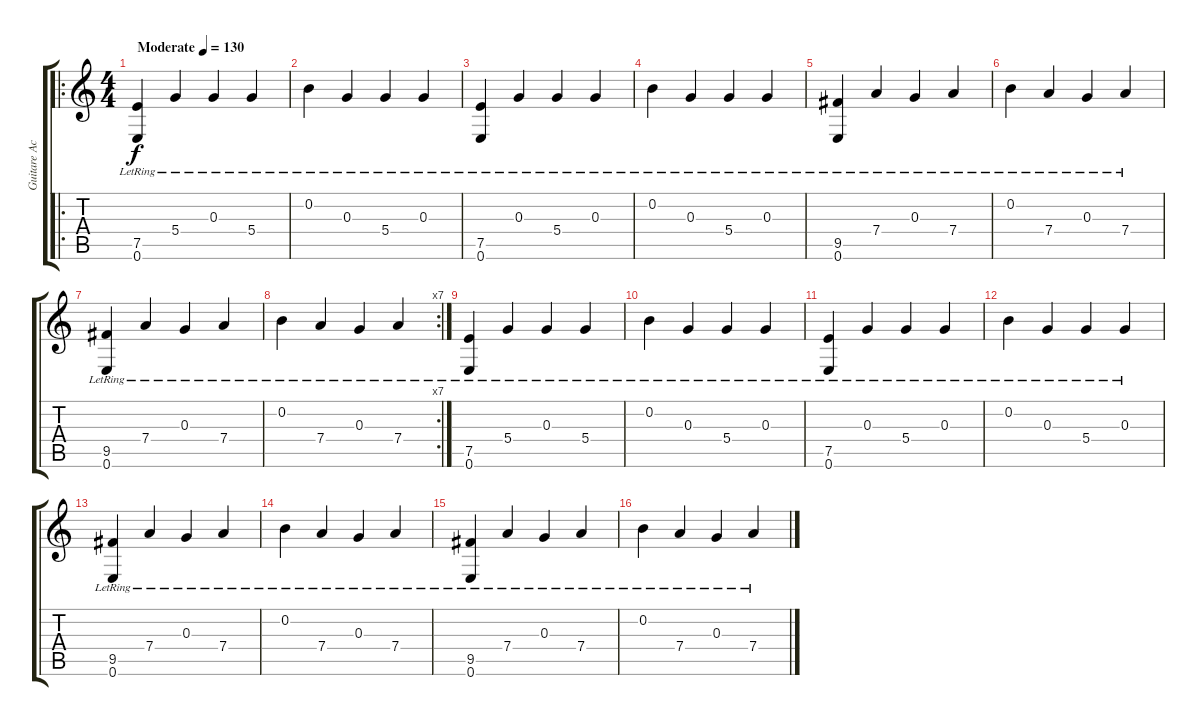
\track ("Guitare Acoustique" "Guitare Ac") {instrument acousticguitarnylon}
\staff {score tabs}
\tuning (E4 B3 G3 D3 A2 E2) {hide}
\ro
\ts (4 4)
\tempo (130 "Moderate")
\clef g2
\ks c
(7.5{lr} 0.6{lr}).4{dy f instrument acousticguitarnylon} 5.4{lr}.4 0.3{lr}.4 5.4{lr}.4 |
0.2{lr}.4 0.3{lr}.4 5.4{lr}.4 0.3{lr}.4 |
(7.5{lr} 0.6{lr}).4 0.3{lr}.4 5.4{lr}.4 0.3{lr}.4 |
0.2{lr}.4 0.3{lr}.4 5.4{lr}.4 0.3{lr}.4 |
(9.5{lr} 0.6{lr}).4 7.4{lr}.4 0.3{lr}.4 7.4{lr}.4 |
0.2{lr}.4 7.4{lr}.4 0.3{lr}.4 7.4{lr}.4 |
(9.5{lr} 0.6{lr}).4 7.4{lr}.4 0.3{lr}.4 7.4{lr}.4 |
\rc 7
0.2{lr}.4 7.4{lr}.4 0.3{lr}.4 7.4{lr}.4 |
(7.5{lr} 0.6{lr}).4 5.4{lr}.4 0.3{lr}.4 5.4{lr}.4 |
0.2{lr}.4 0.3{lr}.4 5.4{lr}.4 0.3{lr}.4 |
(7.5{lr} 0.6{lr}).4 0.3{lr}.4 5.4{lr}.4 0.3{lr}.4 |
0.2{lr}.4 0.3{lr}.4 5.4{lr}.4 0.3{lr}.4 |
(9.5{lr} 0.6{lr}).4{volume 0} 7.4{lr}.4 0.3{lr}.4 7.4{lr}.4 |
0.2{lr}.4 7.4{lr}.4 0.3{lr}.4 7.4{lr}.4 |
(9.5{lr} 0.6{lr}).4 7.4{lr}.4 0.3{lr}.4 7.4{lr}.4 |
0.2{lr}.4 7.4{lr}.4 0.3{lr}.4 7.4{lr}.4
